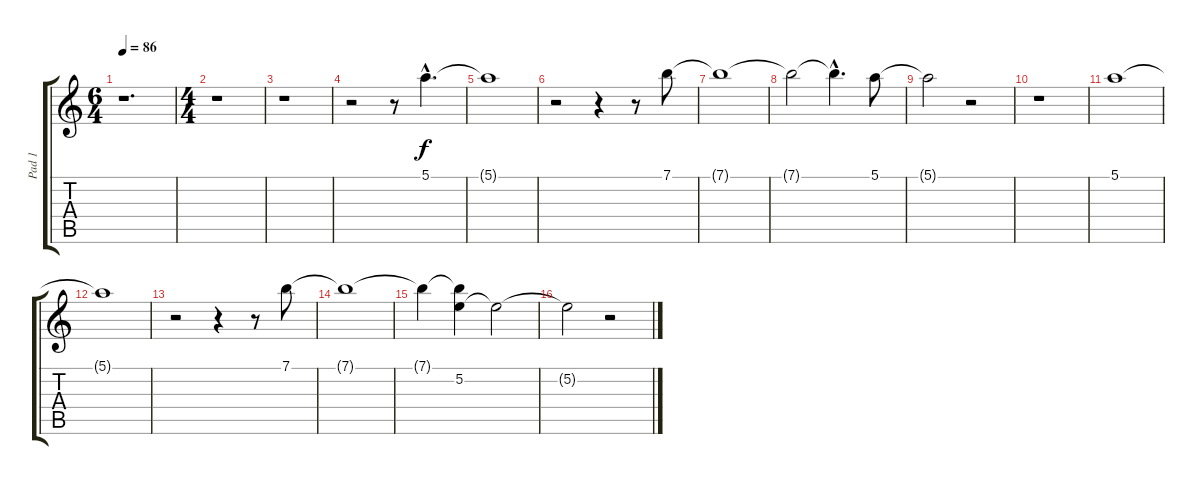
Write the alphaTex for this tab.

\track ("Pad 1" "Pad 1") {instrument stringensemble2}
\staff {score tabs}
\tuning (E5 B4 G4 D4 A3 E3) {hide}
\ts (6 4)
\tempo 86
\clef g2
\ks c
r.1{d dy f instrument stringensemble2} |
\ts (4 4)
r.1 |
r.1 |
r.2 r.8 5.1{hac}.4{d} |
5.1{t}.1 |
r.2 r.4 r.8 7.1.8 |
7.1{t}.1 |
7.1{t}.2 7.1{hac t}.4{d} 5.1.8 |
5.1{t}.2 r.2 |
r.1 |
5.1.1 |
5.1{t}.1 |
r.2 r.4 r.8 7.1.8 |
7.1{t}.1 |
7.1{t}.4 (7.1{t} 5.2).4 5.2{t}.2 |
5.2{t}.2 r.2
